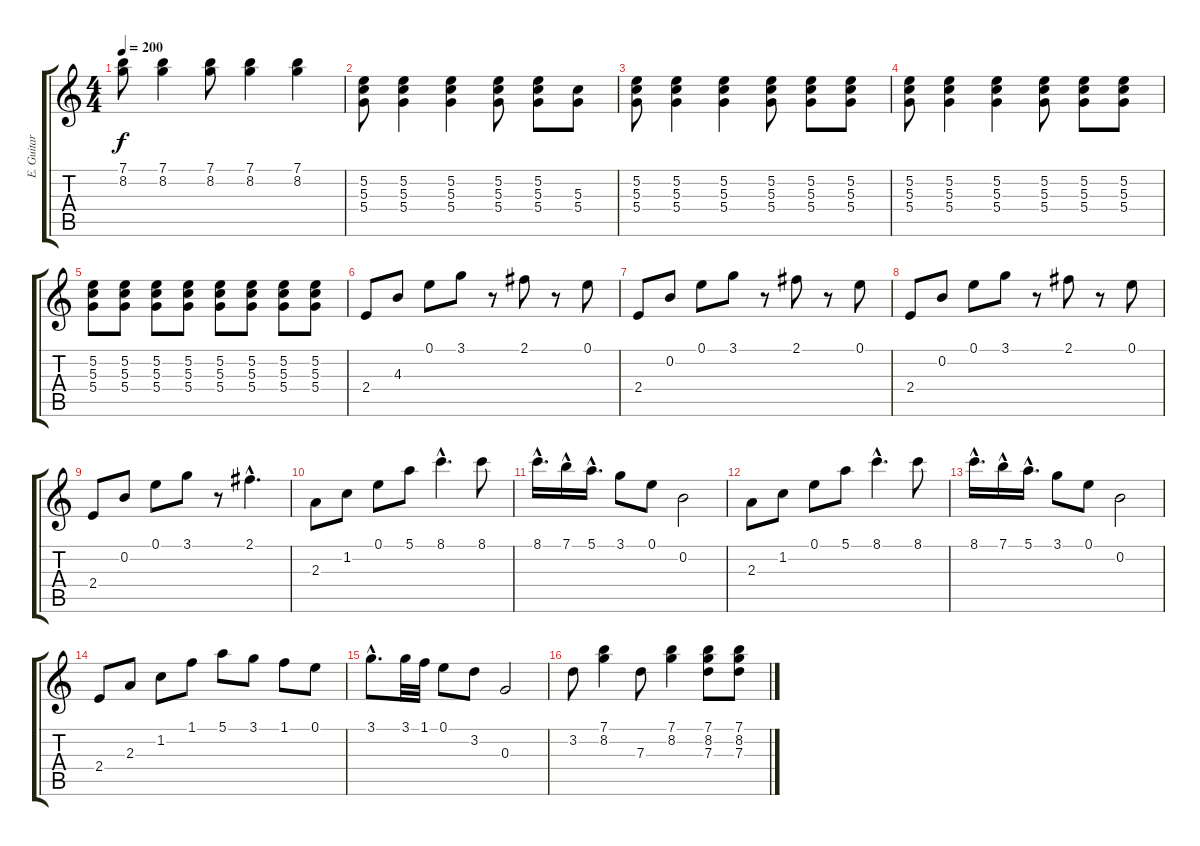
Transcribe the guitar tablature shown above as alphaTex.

\track ("E. Guitar" "E. Guitar") {instrument distortionguitar}
\staff {score tabs}
\tuning (E4 B3 G3 D3 A2 E2) {hide}
\ts (4 4)
\tempo 200
\clef g2
\ks c
(7.1 8.2).8{dy f} (7.1 8.2).4 (7.1 8.2).8 (7.1 8.2).4 (7.1 8.2).4 |
(5.2 5.3 5.4).8 (5.2 5.3 5.4).4 (5.2 5.3 5.4).4 (5.2 5.3 5.4).8 (5.2 5.3 5.4).8 (5.3 5.4).8 |
(5.2 5.3 5.4).8 (5.2 5.3 5.4).4 (5.2 5.3 5.4).4 (5.2 5.3 5.4).8 (5.2 5.3 5.4).8 (5.2 5.3 5.4).8 |
(5.2 5.3 5.4).8 (5.2 5.3 5.4).4 (5.2 5.3 5.4).4 (5.2 5.3 5.4).8 (5.2 5.3 5.4).8 (5.2 5.3 5.4).8 |
(5.2 5.3 5.4).8 (5.2 5.3 5.4).8 (5.2 5.3 5.4).8 (5.2 5.3 5.4).8 (5.2 5.3 5.4).8 (5.2 5.3 5.4).8 (5.2 5.3 5.4).8 (5.2 5.3 5.4).8 |
2.4.8 4.3.8 0.1.8 3.1.8 r.8 2.1.8 r.8 0.1.8 |
2.4.8 0.2.8 0.1.8 3.1.8 r.8 2.1.8 r.8 0.1.8 |
2.4.8 0.2.8 0.1.8 3.1.8 r.8 2.1.8 r.8 0.1.8 |
2.4.8 0.2.8 0.1.8 3.1.8 r.8 2.1{hac}.4{d} |
2.3.8 1.2.8 0.1.8 5.1.8 8.1{hac}.4{d} 8.1.8 |
8.1{hac}.16{d} 7.1{hac}.16 5.1{hac}.16{d} 3.1.8 0.1.8 0.2.2 |
2.3.8 1.2.8 0.1.8 5.1.8 8.1{hac}.4{d} 8.1.8 |
8.1{hac}.16{d} 7.1{hac}.16 5.1{hac}.16{d} 3.1.8 0.1.8 0.2.2 |
2.4.8 2.3.8 1.2.8 1.1.8 5.1.8 3.1.8 1.1.8 0.1.8 |
3.1{hac}.8{d} 3.1.32 1.1.32 0.1.8 3.2.8 0.3.2 |
3.2.8 (7.1 8.2).4 7.3.8 (7.1 8.2).4 (7.1 8.2 7.3).8 (7.1 8.2 7.3).8
